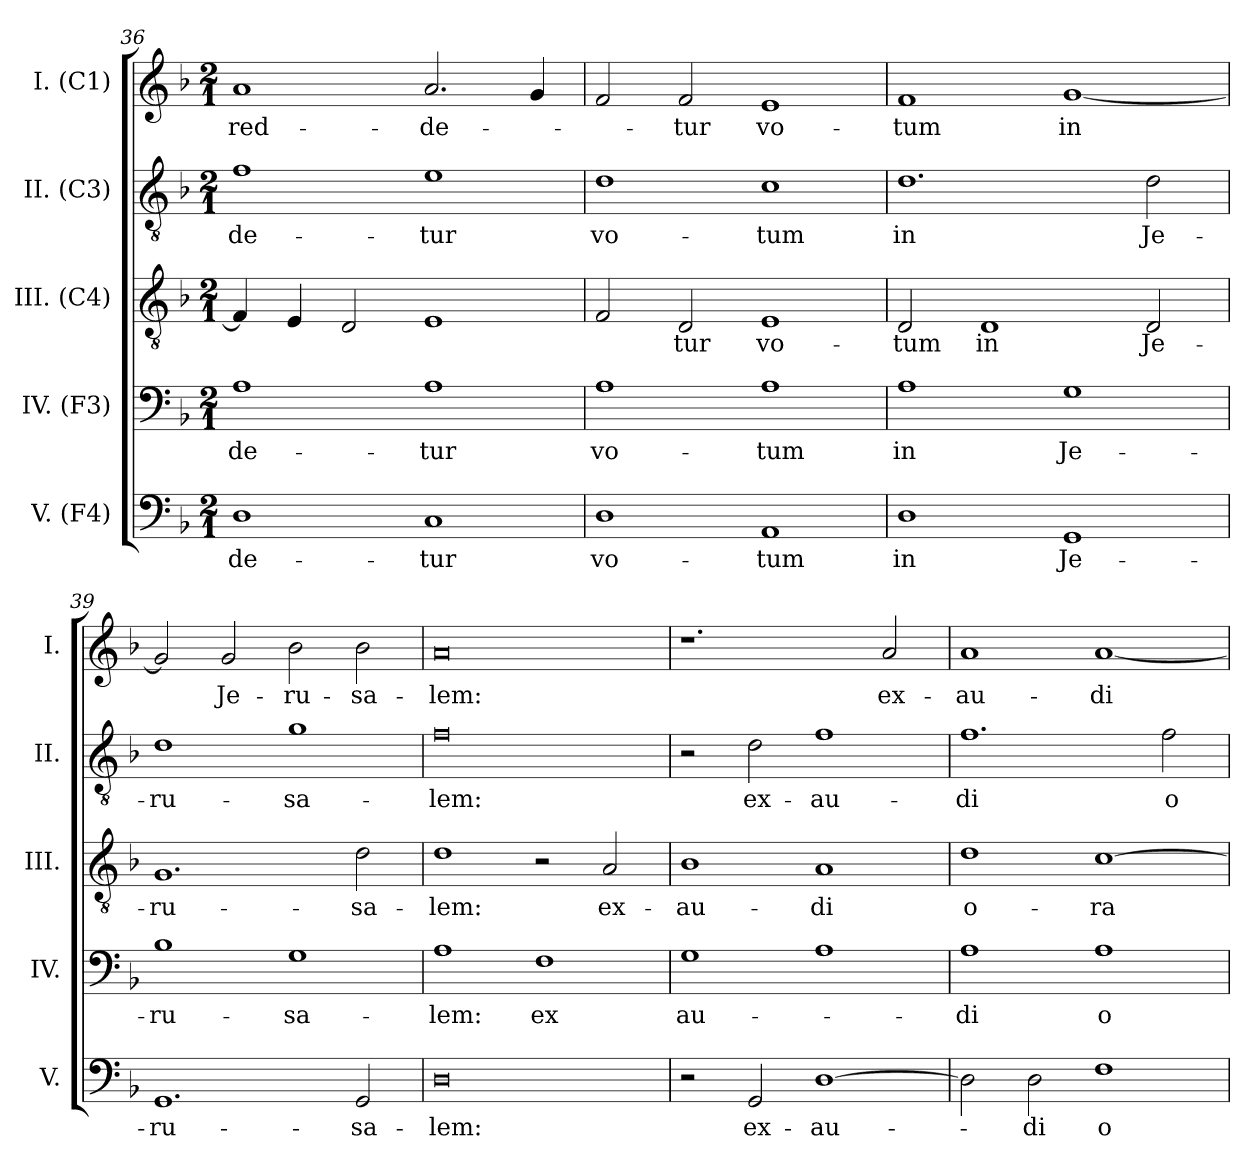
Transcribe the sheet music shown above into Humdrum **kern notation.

**kern	**text	**kern	**text	**kern	**text	**kern	**text	**kern	**text
*part5	*part5	*part4	*part4	*part3	*part3	*part2	*part2	*part1	*part1
*staff5	*staff5	*staff4	*staff4	*staff3	*staff3	*staff2	*staff2	*staff1	*staff1
*I"V. (F4)	*	*I"IV. (F3)	*	*I"III. (C4)	*	*I"II. (C3)	*	*I"I. (C1)	*
*I'V.	*	*I'IV.	*	*I'III.	*	*I'II.	*	*I'I.	*
!!LO:LB:g=z
*clefF4	*	*clefF4	*	*clefGv2	*	*clefGv2	*	*clefG2	*
*	*	*	*	*ITrd7c12	*	*	*	*	*
*k[b-]	*	*k[b-]	*	*k[b-]	*	*k[b-]	*	*k[b-]	*
*F:	*	*F:	*	*F:	*	*F:	*	*F:	*
*M2/1	*	*M2/1	*	*M2/1	*	*M2/1	*	*M2/1	*
=36	=36	=36	=36	=36	=36	=36	=36	=36	=36
!	!LO:LY:b:color=#000000	!	!	!	!	!	!	!	!
!	!	!	!LO:LY:b:color=#000000	!	!	!	!	!	!
!	!	!	!	!	!	!	!LO:LY:b:color=#000000	!	!
!	!	!	!	!	!	!	!	!	!LO:LY:b:color=#000000
1Di	-de-	1Ai	-de-	4FFi/]	.	1fi	-de-	1ai	red-
.	.	.	.	4EEi/	.	.	.	.	.
.	.	.	.	2DDi/	.	.	.	.	.
!	!LO:LY:b:color=#000000	!	!	!	!	!	!	!	!
!	!	!	!LO:LY:b:color=#000000	!	!	!	!	!	!
!	!	!	!	!	!	!	!LO:LY:b:color=#000000	!	!
!	!	!	!	!	!	!	!	!	!LO:LY:b:color=#000000
1Ci	-tur	1Ai	-tur	1EEi	.	1ei	-tur	2.ai/	-de-
.	.	.	.	.	.	.	.	4gi/	.
=37	=37	=37	=37	=37	=37	=37	=37	=37	=37
!	!LO:LY:b:color=#000000	!	!	!	!	!	!	!	!
!	!	!	!LO:LY:b:color=#000000	!	!	!	!	!	!
!	!	!	!	!	!	!	!LO:LY:b:color=#000000	!	!
1Di	vo-	1Ai	vo-	2FFi/	.	1di	vo-	2fi/	.
!	!	!	!	!	!LO:LY:b:color=#000000	!	!	!	!
!	!	!	!	!	!	!	!	!	!LO:LY:b:color=#000000
.	.	.	.	2DDi/	-tur	.	.	2fi/	-tur
!	!LO:LY:b:color=#000000	!	!	!	!	!	!	!	!
!	!	!	!LO:LY:b:color=#000000	!	!	!	!	!	!
!	!	!	!	!	!LO:LY:b:color=#000000	!	!	!	!
!	!	!	!	!	!	!	!LO:LY:b:color=#000000	!	!
!	!	!	!	!	!	!	!	!	!LO:LY:b:color=#000000
1AAi	-tum	1Ai	-tum	1EEi	vo-	1ci	-tum	1ei	vo-
=38	=38	=38	=38	=38	=38	=38	=38	=38	=38
!	!LO:LY:b:color=#000000	!	!	!	!	!	!	!	!
!	!	!	!LO:LY:b:color=#000000	!	!	!	!	!	!
!	!	!	!	!	!LO:LY:b:color=#000000	!	!	!	!
!	!	!	!	!	!	!	!LO:LY:b:color=#000000	!	!
!	!	!	!	!	!	!	!	!	!LO:LY:b:color=#000000
1Di	in	1Ai	in	2DDi/	-tum	1.di	in	1fi	-tum
!	!	!	!	!	!LO:LY:b:color=#000000	!	!	!	!
.	.	.	.	1DDi	in	.	.	.	.
!	!LO:LY:b:color=#000000	!	!	!	!	!	!	!	!
!	!	!	!LO:LY:b:color=#000000	!	!	!	!	!	!
!	!	!	!	!	!	!	!	!	!LO:LY:b:color=#000000
1GGi	Je-	1Gi	Je-	.	.	.	.	[1gi	in
!	!	!	!	!	!LO:LY:b:color=#000000	!	!	!	!
!	!	!	!	!	!	!	!LO:LY:b:color=#000000	!	!
.	.	.	.	2DDi/	Je-	2di\	Je-	.	.
=39	=39	=39	=39	=39	=39	=39	=39	=39	=39
!	!LO:LY:b:color=#000000	!	!	!	!	!	!	!	!
!	!	!	!LO:LY:b:color=#000000	!	!	!	!	!	!
!	!	!	!	!	!LO:LY:b:color=#000000	!	!	!	!
!	!	!	!	!	!	!	!LO:LY:b:color=#000000	!	!
1.GGi	-ru-	1B-i	-ru-	1.GGi	-ru-	1di	-ru-	2gi/]	.
!	!	!	!	!	!	!	!	!	!LO:LY:b:color=#000000
.	.	.	.	.	.	.	.	2gi/	Je-
!	!	!	!LO:LY:b:color=#000000	!	!	!	!	!	!
!	!	!	!	!	!	!	!LO:LY:b:color=#000000	!	!
!	!	!	!	!	!	!	!	!	!LO:LY:b:color=#000000
.	.	1Gi	-sa-	.	.	1gi	-sa-	2b-i\	-ru-
!	!LO:LY:b:color=#000000	!	!	!	!	!	!	!	!
!	!	!	!	!	!LO:LY:b:color=#000000	!	!	!	!
!	!	!	!	!	!	!	!	!	!LO:LY:b:color=#000000
2GGi/	-sa-	.	.	2Di\	-sa-	.	.	2b-i\	-sa-
=40	=40	=40	=40	=40	=40	=40	=40	=40	=40
!	!LO:LY:b:color=#000000	!	!	!	!	!	!	!	!
!	!	!	!LO:LY:b:color=#000000	!	!	!	!	!	!
!	!	!	!	!	!LO:LY:b:color=#000000	!	!	!	!
!	!	!	!	!	!	!	!LO:LY:b:color=#000000	!	!
!	!	!	!	!	!	!	!	!	!LO:LY:b:color=#000000
0Di	-lem:	1Ai	-lem:	1Di	-lem:	0fi	-lem:	0ai	-lem:
!	!	!	!LO:LY:b:color=#000000	!	!	!	!	!	!
.	.	1Fi	ex	2r	.	.	.	.	.
!	!	!	!	!	!LO:LY:b:color=#000000	!	!	!	!
.	.	.	.	2AAi/	ex-	.	.	.	.
!!LO:LB:g=z
=41	=41	=41	=41	=41	=41	=41	=41	=41	=41
!	!	!	!LO:LY:b:color=#000000	!	!	!	!	!	!
!	!	!	!	!	!LO:LY:b:color=#000000	!	!	!	!
2r	.	1Gi	au-	1BB-i	-au-	2r	.	1.r	.
!	!LO:LY:b:color=#000000	!	!	!	!	!	!	!	!
!	!	!	!	!	!	!	!LO:LY:b:color=#000000	!	!
2GGi/	ex-	.	.	.	.	2di\	ex-	.	.
!	!LO:LY:b:color=#000000	!	!	!	!	!	!	!	!
!	!	!	!	!	!LO:LY:b:color=#000000	!	!	!	!
!	!	!	!	!	!	!	!LO:LY:b:color=#000000	!	!
[1Di	-au-	1Ai	.	1AAi	-di	1fi	-au-	.	.
!	!	!	!	!	!	!	!	!	!LO:LY:b:color=#000000
.	.	.	.	.	.	.	.	2ai/	ex-
=42	=42	=42	=42	=42	=42	=42	=42	=42	=42
!	!	!	!LO:LY:b:color=#000000	!	!	!	!	!	!
!	!	!	!	!	!LO:LY:b:color=#000000	!	!	!	!
!	!	!	!	!	!	!	!LO:LY:b:color=#000000	!	!
!	!	!	!	!	!	!	!	!	!LO:LY:b:color=#000000
2Di\]	.	1Ai	-di	1Di	o-	1.fi	-di	1ai	-au-
!	!LO:LY:b:color=#000000	!	!	!	!	!	!	!	!
2Di\	-di	.	.	.	.	.	.	.	.
!	!LO:LY:b:color=#000000	!	!	!	!	!	!	!	!
!	!	!	!LO:LY:b:color=#000000	!	!	!	!	!	!
!	!	!	!	!	!LO:LY:b:color=#000000	!	!	!	!
!	!	!	!	!	!	!	!	!	!LO:LY:b:color=#000000
1Fi	o-	1Ai	o-	[1Ci	-ra-	.	.	[1ai	-di
!	!	!	!	!	!	!	!LO:LY:b:color=#000000	!	!
.	.	.	.	.	.	2fi\	o-	.	.
=	=	=	=	=	=	=	=	=	=
*-	*-	*-	*-	*-	*-	*-	*-	*-	*-
